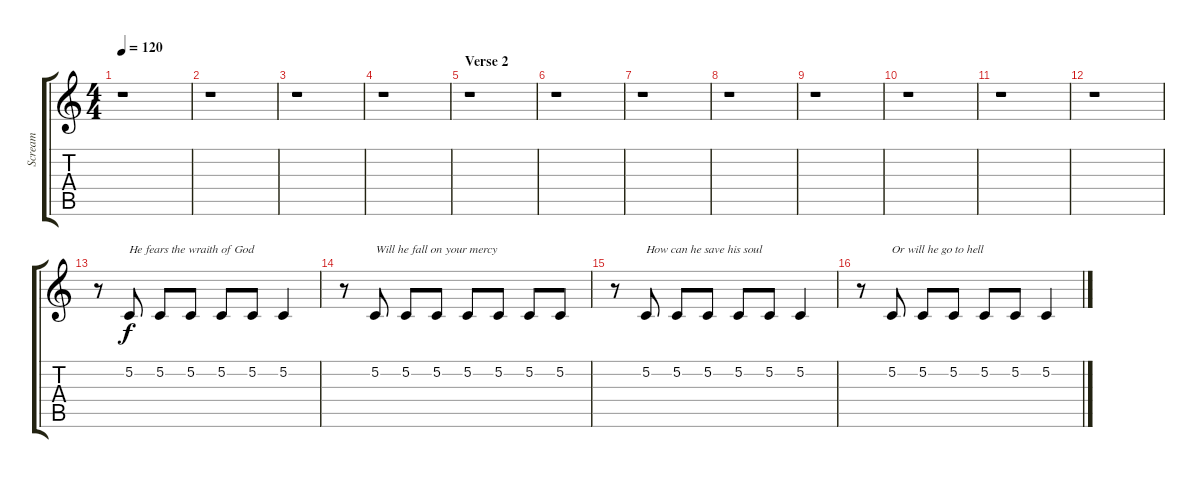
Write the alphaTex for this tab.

\track ("Scream" "Scream") {instrument lead8bassandlead}
\staff {score tabs}
\tuning (C4 G3 Eb3 Bb2 F2 C2) {hide}
\ts (4 4)
\tempo 120
\clef g2
\ks c
r.1{dy f} |
r.1 |
r.1 |
r.1 |
\section ("" "Verse 2")
r.1 |
r.1 |
r.1 |
r.1 |
r.1 |
r.1 |
r.1 |
r.1 |
r.8 5.2.8{txt "He fears the wraith of God"} 5.2.8 5.2.8 5.2.8 5.2.8 5.2.4 |
r.8 5.2.8{txt "Will he fall on your mercy"} 5.2.8 5.2.8 5.2.8 5.2.8 5.2.8 5.2.8 |
r.8 5.2.8{txt "How can he save his soul"} 5.2.8 5.2.8 5.2.8 5.2.8 5.2.4 |
r.8 5.2.8{txt "Or will he go to hell"} 5.2.8 5.2.8 5.2.8 5.2.8 5.2.4
